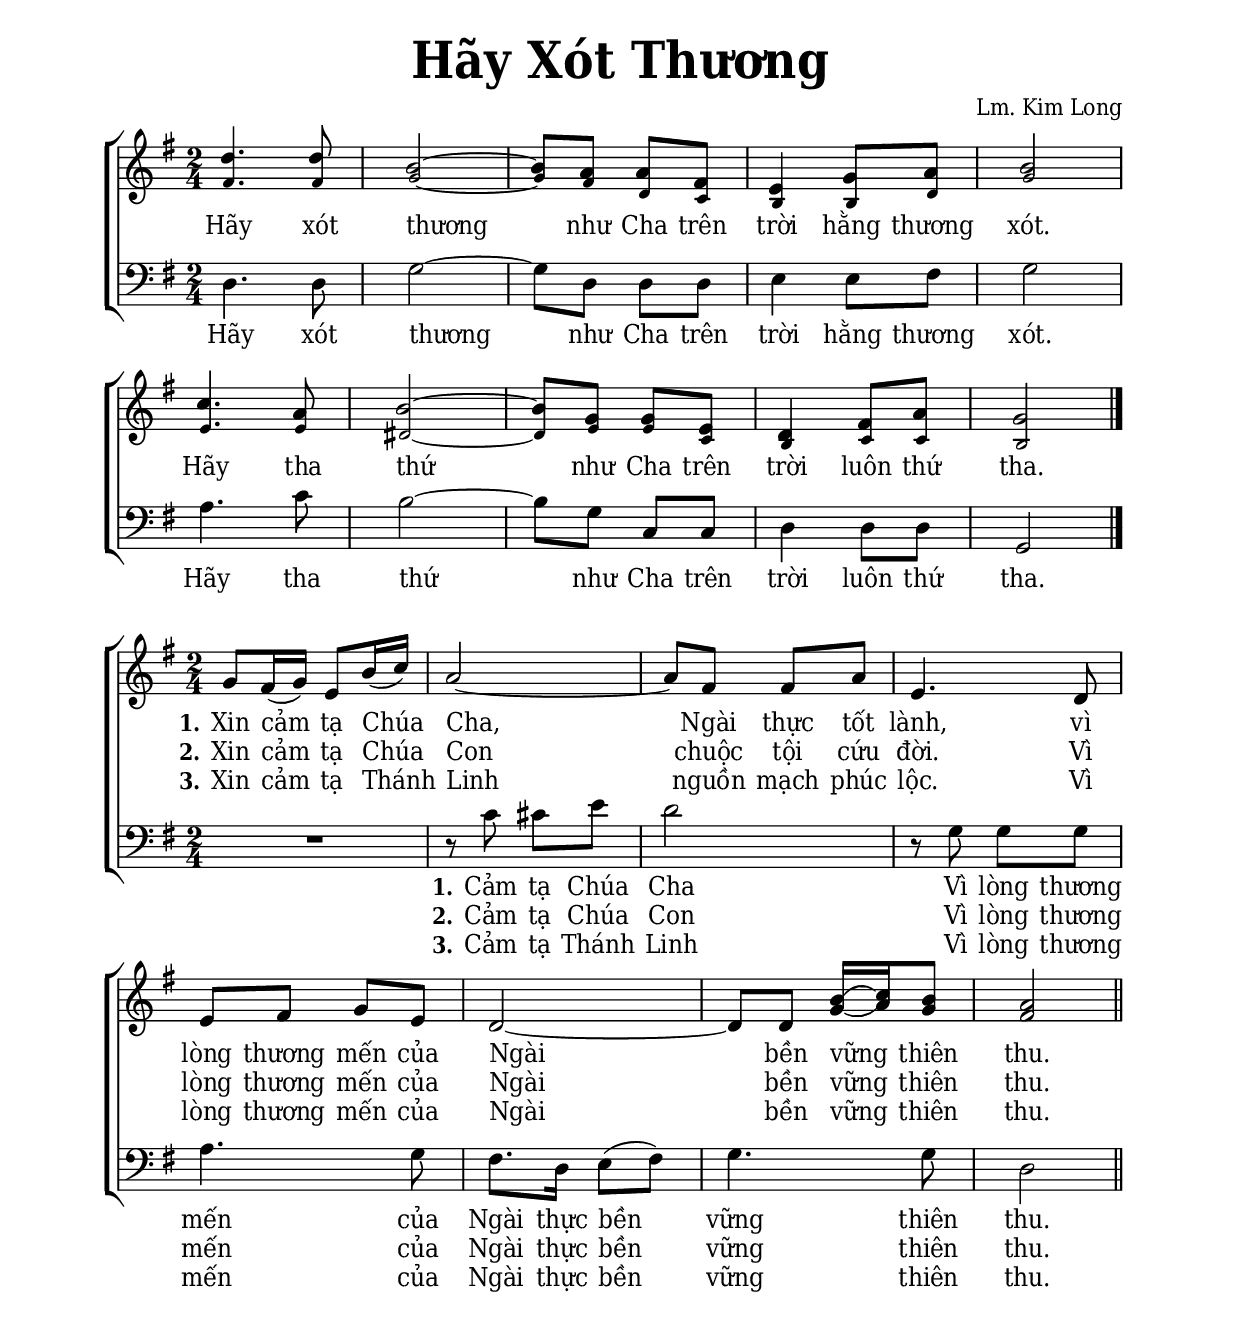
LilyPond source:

% Cài đặt chung
\version "2.22.1"
\include "english.ly"

\header {
  title = \markup { \fontsize #3 "Hãy Xót Thương" }
  composer = "Lm. Kim Long"
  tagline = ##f
}

% Nhạc
nhacDiepKhucSop = \relative c'' {
  d4. d8 |
  b2 ~ |
  b8 a a fs |
  e4 g8 a |
  b2 |
  c4. a8 |
  b2 ~ |
  b8 g g e |
  d4 fs8 a |
  g2 \bar "|."
}

nhacDiepKhucAlto = \relative c' {
  fs4. fs8 |
  g2 ~ |
  g8 fs d c |
  b4 b8 d |
  g2 |
  e4. e8 |
  ds2 ~ |
  ds8 e e c |
  b4 c8 c |
  b2
}

nhacDiepKhucBas = \relative c {
  d4. d8 |
  g2 ~ |
  g8 d d d |
  e4 e8 fs |
  g2 |
  a4. c8 |
  b2 ~ |
  b8 g c, c |
  d4 d8 d |
  g,2
}

nhacPhienKhucSop = \relative c'' {
  g8 fs16 (g) e8 b'16 (c) |
  a2 ~ |
  a8 fs fs a |
  e4. d8 |
  e fs g e |
  d2 ~ |
  d8 d <b' \=1^( g \=2_(>16 <c \=1) a \=2)> <b g>8 |
  <a fs>2 \bar "||"
}

nhacPhienKhucBas = \relative c' {
  R2
  r8 c cs e |
  d2 |
  r8 g, g g |
  a4. g8 |
  fs8. d16 e8 (fs) |
  g4. g8 |
  d2
}

% Lời
loiDiepKhucSop = \lyricmode {
  Hãy xót thương như Cha trên trời hằng thương xót.
  Hãy tha thứ như Cha trên trời luôn thứ tha.
}

loiDiepKhucBas = \lyricmode {
  Hãy xót thương như Cha trên trời hằng thương xót.
  Hãy tha thứ như Cha trên trời luôn thứ tha.
}

loiPhienKhucSopMot = \lyricmode {
  \set stanza = #"1."
  Xin cảm tạ Chúa Cha, Ngài thực tốt lành,
  vì lòng thương mến của Ngài bền vững thiên thu.
}

loiPhienKhucSopHai = \lyricmode {
  \set stanza = #"2."
  Xin cảm tạ Chúa Con chuộc tội cứu đời.
  Vì lòng thương mến của Ngài bền vững thiên thu.
}

loiPhienKhucSopBa = \lyricmode {
  \set stanza = #"3."
  Xin cảm tạ Thánh Linh nguồn mạch phúc lộc.
  Vì lòng thương mến của Ngài bền vững thiên thu.
}

loiPhienKhucBasMot = \lyricmode {
  \set stanza = #"1."
  Cảm tạ Chúa Cha
  Vì lòng thương mến của Ngài thực bền vững thiên thu.
}

loiPhienKhucBasHai = \lyricmode {
  \set stanza = #"2."
  Cảm tạ Chúa Con
  Vì lòng thương mến của Ngài thực bền vững thiên thu.
}

loiPhienKhucBasBa = \lyricmode {
  \set stanza = #"3."
  Cảm tạ Thánh Linh
  Vì lòng thương mến của Ngài thực bền vững thiên thu.
}


% Dàn trang
\paper {
  #(set-paper-size "a4")
  top-margin = 20\mm
  bottom-margin = 20\mm
  left-margin = 20\mm
  right-margin = 20\mm
  indent = #0
  #(define fonts
    (make-pango-font-tree
      "Deja Vu Serif Condensed"
      "Deja Vu Serif Condensed"
      "Deja Vu Serif Condensed"
      (/ 20 20)))
  print-page-number = #f
  %page-count = #2
  %systems-per-page = 5
}

TongNhip = {
  \key g \major \time 2/4
  \set Timing.beamExceptions = #'()
  \set Timing.baseMoment = #(ly:make-moment 1/4)
}

% Đổi kích thước nốt cho bè phụ
notBePhu =
#(define-music-function (font-size music) (number? ly:music?)
   (for-some-music
     (lambda (m)
       (if (music-is-of-type? m 'rhythmic-event)
           (begin
             (set! (ly:music-property m 'tweaks)
                   (cons `(font-size . ,font-size)
                         (ly:music-property m 'tweaks)))
             #t)
           #f))
     music)
   music)
\score {
  \new ChoirStaff <<
    \new Staff \with {
        \consists "Merge_rests_engraver"
        printPartCombineTexts = ##f
      }
      <<
      \new Voice \TongNhip \partCombine 
        \nhacDiepKhucSop
        \notBePhu -2 { \nhacDiepKhucAlto }
      \new NullVoice = beSop \nhacDiepKhucSop
      \new Lyrics \lyricsto beSop \loiDiepKhucSop
      >>
    \new Staff <<
        \clef "bass"
        \new Voice = beBas {
          \TongNhip \nhacDiepKhucBas
        }
      \new Lyrics \lyricsto beBas \loiDiepKhucBas
    >>
  >>
  \layout {
    \override Lyrics.LyricSpace.minimum-distance = #1
    \override Score.BarNumber.break-visibility = ##(#f #f #f)
    \override Score.SpacingSpanner.uniform-stretching = ##t
  }
}

\score {
  \new ChoirStaff <<
    \new Staff \with {
        \consists "Merge_rests_engraver"
        printPartCombineTexts = ##f
      }
      <<
      \new Voice = beSop {
        \clef treble \TongNhip \nhacPhienKhucSop
      }
      \new NullVoice = beSop \nhacPhienKhucSop
      \new Lyrics \lyricsto beSop \loiPhienKhucSopMot
      \new Lyrics \lyricsto beSop \loiPhienKhucSopHai
      \new Lyrics \lyricsto beSop \loiPhienKhucSopBa
      >>
    \new Staff
      <<
      \new Voice = beBas {
        \clef bass \TongNhip \nhacPhienKhucBas
      }
      \new Lyrics \lyricsto beBas \loiPhienKhucBasMot
      \new Lyrics \lyricsto beBas \loiPhienKhucBasHai
      \new Lyrics \lyricsto beBas \loiPhienKhucBasBa
    >>
  >>
  \layout {
    %\override Staff.TimeSignature.transparent = ##t
    %\override Lyrics.LyricText.font-size = #+2.2
    \override Lyrics.LyricSpace.minimum-distance = #1
    \override Score.BarNumber.break-visibility = ##(#f #f #f)
    \override Score.SpacingSpanner.uniform-stretching = ##t
  } 
}

